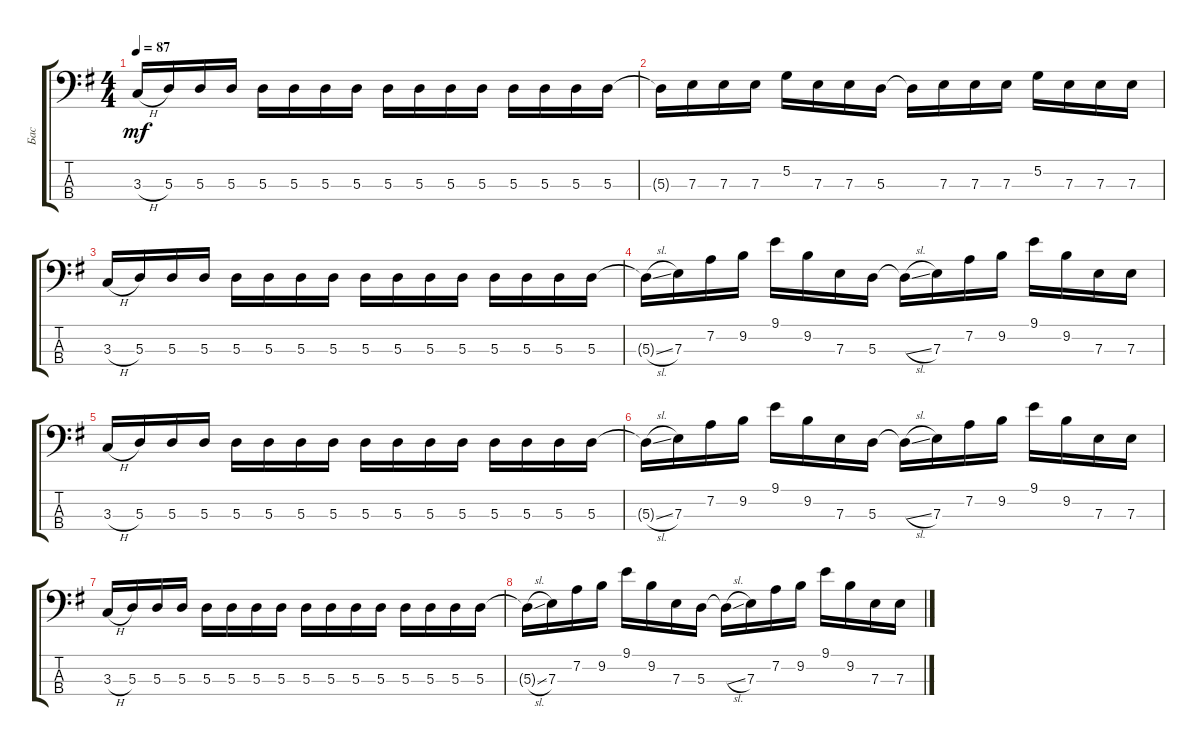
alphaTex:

\track ("Бас" "Бас") {instrument electricbassfinger}
\staff {score tabs}
\tuning (G2 D2 A1 E1) {hide}
\ts (4 4)
\tempo 87
\clef f4
\ks eminor
3.3{h}.16{dy mf} 5.3.16 5.3.16 5.3.16 5.3.16 5.3.16 5.3.16 5.3.16 5.3.16 5.3.16 5.3.16 5.3.16 5.3.16 5.3.16 5.3.16 5.3.16 |
5.3{t}.16 7.3.16 7.3.16 7.3.16 5.2.16 7.3.16 7.3.16 5.3.16 5.3{t}.16 7.3.16 7.3.16 7.3.16 5.2.16 7.3.16 7.3.16 7.3.16 |
3.3{h}.16 5.3.16 5.3.16 5.3.16 5.3.16 5.3.16 5.3.16 5.3.16 5.3.16 5.3.16 5.3.16 5.3.16 5.3.16 5.3.16 5.3.16 5.3.16 |
5.3{sl t}.16 7.3.16 7.2.16 9.2.16 9.1.16 9.2.16 7.3.16 5.3.16 5.3{sl t}.16 7.3.16 7.2.16 9.2.16 9.1.16 9.2.16 7.3.16 7.3.16 |
3.3{h}.16 5.3.16 5.3.16 5.3.16 5.3.16 5.3.16 5.3.16 5.3.16 5.3.16 5.3.16 5.3.16 5.3.16 5.3.16 5.3.16 5.3.16 5.3.16 |
5.3{sl t}.16 7.3.16 7.2.16 9.2.16 9.1.16 9.2.16 7.3.16 5.3.16 5.3{sl t}.16 7.3.16 7.2.16 9.2.16 9.1.16 9.2.16 7.3.16 7.3.16 |
3.3{h}.16 5.3.16 5.3.16 5.3.16 5.3.16 5.3.16 5.3.16 5.3.16 5.3.16 5.3.16 5.3.16 5.3.16 5.3.16 5.3.16 5.3.16 5.3.16 |
5.3{sl t}.16 7.3.16 7.2.16 9.2.16 9.1.16 9.2.16 7.3.16 5.3.16 5.3{sl t}.16 7.3.16 7.2.16 9.2.16 9.1.16 9.2.16 7.3.16 7.3.16
